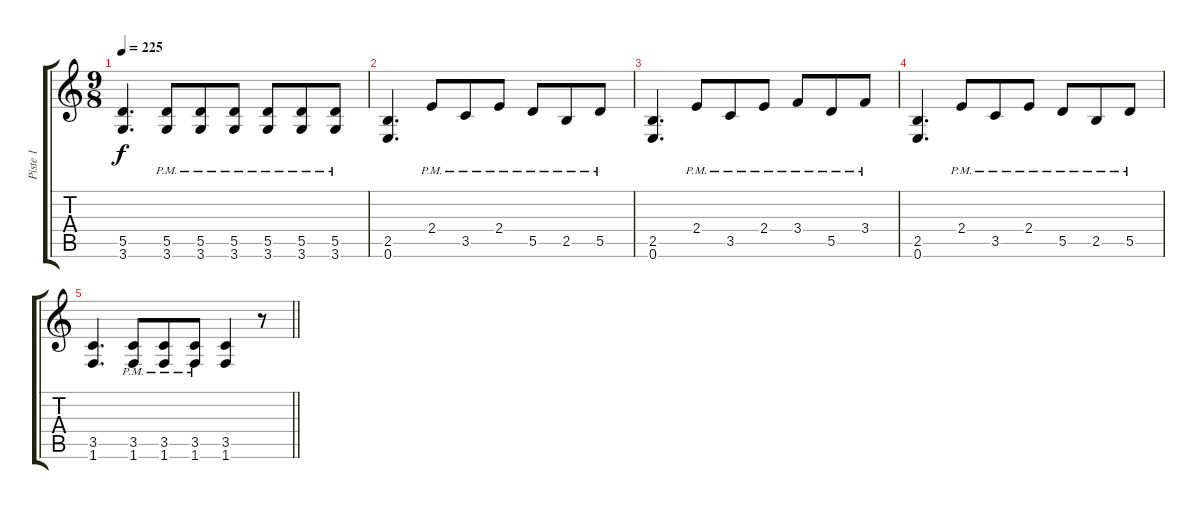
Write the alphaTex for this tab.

\track ("Piste 1" "Piste 1") {instrument distortionguitar}
\staff {score tabs}
\tuning (E4 B3 G3 D3 A2 E2) {hide}
\ts (9 8)
\tempo 225
\clef g2
\ks c
(5.5 3.6).4{d dy f} (5.5{pm} 3.6{pm}).8 (5.5{pm} 3.6{pm}).8 (5.5{pm} 3.6{pm}).8 (5.5{pm} 3.6{pm}).8 (5.5{pm} 3.6{pm}).8 (5.5{pm} 3.6{pm}).8 |
(2.5 0.6).4{d} 2.4{pm}.8 3.5{pm}.8 2.4{pm}.8 5.5{pm}.8 2.5{pm}.8 5.5{pm}.8 |
(2.5 0.6).4{d} 2.4{pm}.8 3.5{pm}.8 2.4{pm}.8 3.4{pm}.8 5.5{pm}.8 3.4{pm}.8 |
(2.5 0.6).4{d} 2.4{pm}.8 3.5{pm}.8 2.4{pm}.8 5.5{pm}.8 2.5{pm}.8 5.5{pm}.8 |
\barLineRight lightlight
(3.5 1.6).4{d} (3.5{pm} 1.6{pm}).8 (3.5{pm} 1.6{pm}).8 (3.5{pm} 1.6{pm}).8 (3.5 1.6).4 r.8
